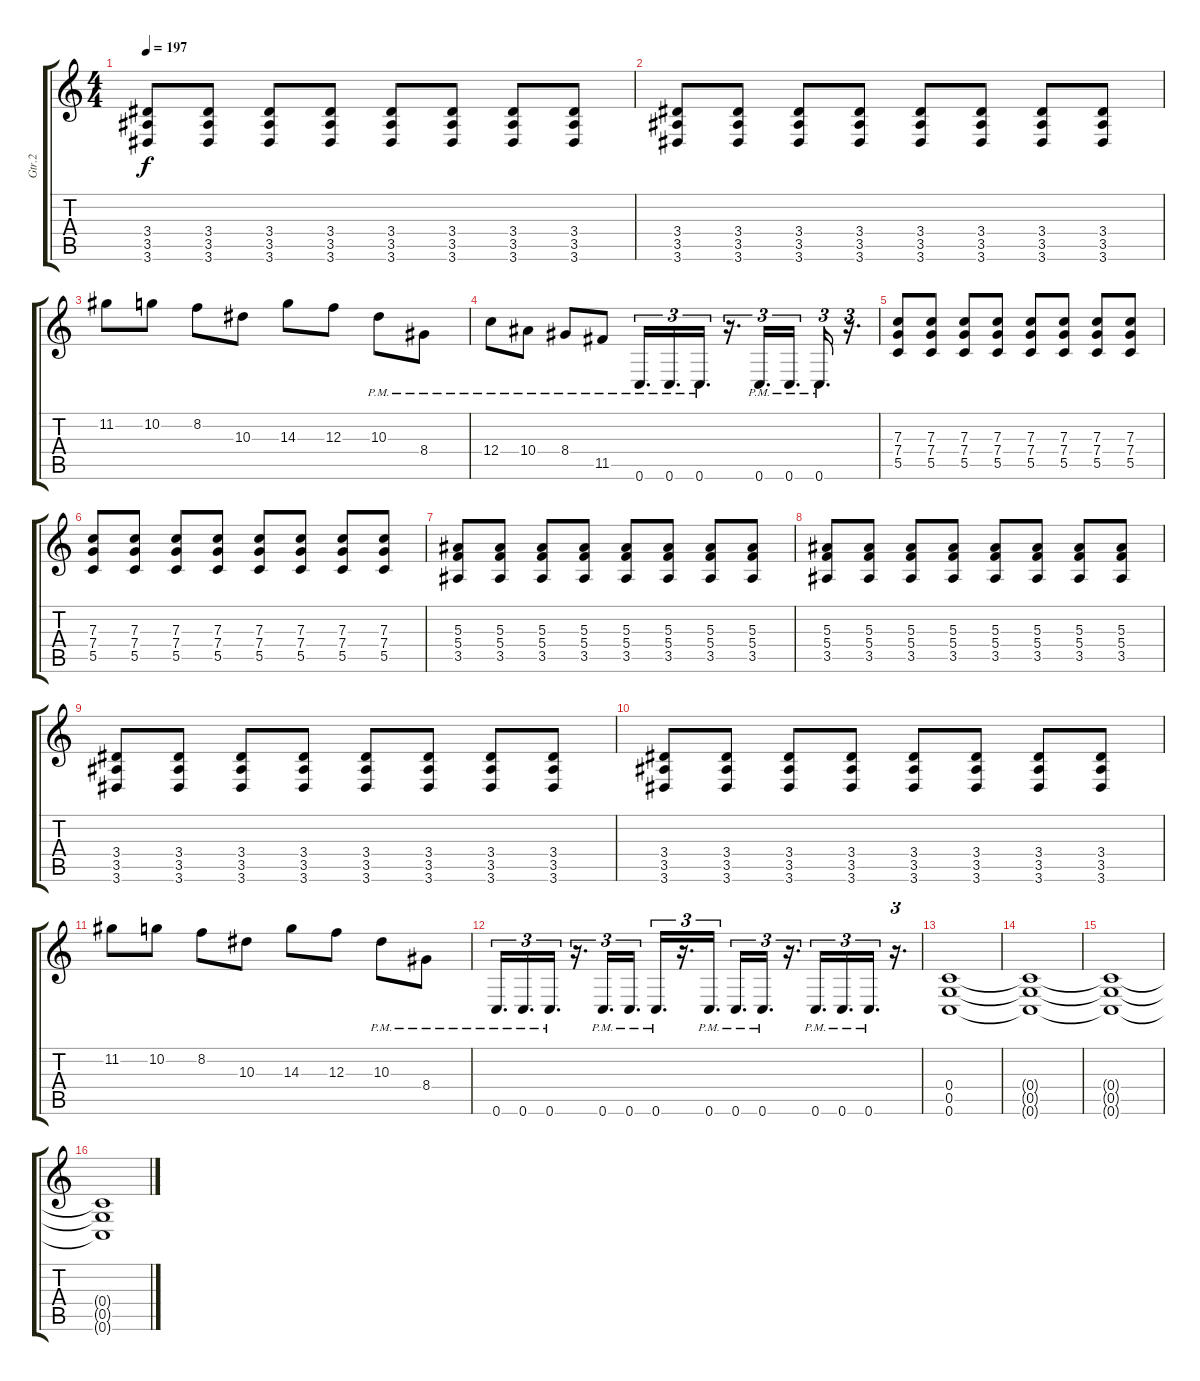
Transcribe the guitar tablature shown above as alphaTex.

\track ("Gtr.2" "Gtr.2") {instrument distortionguitar}
\staff {score tabs}
\tuning (D4 A3 F3 C3 G2 C2) {hide}
\ts (4 4)
\tempo 197
\clef g2
\ks c
(3.4 3.5 3.6).8{dy f} (3.4 3.5 3.6).8 (3.4 3.5 3.6).8 (3.4 3.5 3.6).8 (3.4 3.5 3.6).8 (3.4 3.5 3.6).8 (3.4 3.5 3.6).8 (3.4 3.5 3.6).8 |
(3.4 3.5 3.6).8 (3.4 3.5 3.6).8 (3.4 3.5 3.6).8 (3.4 3.5 3.6).8 (3.4 3.5 3.6).8 (3.4 3.5 3.6).8 (3.4 3.5 3.6).8 (3.4 3.5 3.6).8 |
11.2.8{volume 11} 10.2.8 8.2.8 10.3.8 14.3.8 12.3.8 10.3{pm}.8 8.4{pm}.8 |
12.4{pm}.8 10.4{pm}.8 8.4{pm}.8 11.5{pm}.8 0.6{pm}.16{d tu (3 2)} 0.6{pm}.16{d tu (3 2)} 0.6{pm}.16{d tu (3 2)} r.16{d tu (3 2)} 0.6{pm}.16{d tu (3 2)} 0.6{pm}.16{d tu (3 2)} 0.6{pm}.16{d tu (3 2)} r.16{d tu (3 2)} |
(7.3 7.4 5.5).8{volume 8} (7.3 7.4 5.5).8 (7.3 7.4 5.5).8 (7.3 7.4 5.5).8 (7.3 7.4 5.5).8 (7.3 7.4 5.5).8 (7.3 7.4 5.5).8 (7.3 7.4 5.5).8 |
(7.3 7.4 5.5).8 (7.3 7.4 5.5).8 (7.3 7.4 5.5).8 (7.3 7.4 5.5).8 (7.3 7.4 5.5).8 (7.3 7.4 5.5).8 (7.3 7.4 5.5).8 (7.3 7.4 5.5).8 |
(5.3 5.4 3.5).8 (5.3 5.4 3.5).8 (5.3 5.4 3.5).8 (5.3 5.4 3.5).8 (5.3 5.4 3.5).8 (5.3 5.4 3.5).8 (5.3 5.4 3.5).8 (5.3 5.4 3.5).8 |
(5.3 5.4 3.5).8 (5.3 5.4 3.5).8 (5.3 5.4 3.5).8 (5.3 5.4 3.5).8 (5.3 5.4 3.5).8 (5.3 5.4 3.5).8 (5.3 5.4 3.5).8 (5.3 5.4 3.5).8 |
(3.4 3.5 3.6).8 (3.4 3.5 3.6).8 (3.4 3.5 3.6).8 (3.4 3.5 3.6).8 (3.4 3.5 3.6).8 (3.4 3.5 3.6).8 (3.4 3.5 3.6).8 (3.4 3.5 3.6).8 |
(3.4 3.5 3.6).8 (3.4 3.5 3.6).8 (3.4 3.5 3.6).8 (3.4 3.5 3.6).8 (3.4 3.5 3.6).8 (3.4 3.5 3.6).8 (3.4 3.5 3.6).8 (3.4 3.5 3.6).8 |
11.2.8{volume 11} 10.2.8 8.2.8 10.3.8 14.3.8 12.3.8 10.3{pm}.8 8.4{pm}.8 |
0.6{pm}.16{d tu (3 2)} 0.6{pm}.16{d tu (3 2)} 0.6{pm}.16{d tu (3 2)} r.16{d tu (3 2)} 0.6{pm}.16{d tu (3 2)} 0.6{pm}.16{d tu (3 2)} 0.6{pm}.16{d tu (3 2)} r.16{d tu (3 2)} 0.6{pm}.16{d tu (3 2)} 0.6{pm}.16{d tu (3 2)} 0.6{pm}.16{d tu (3 2)} r.16{d tu (3 2)} 0.6{pm}.16{d tu (3 2)} 0.6{pm}.16{d tu (3 2)} 0.6{pm}.16{d tu (3 2)} r.16{d tu (3 2)} |
(0.4 0.5 0.6).1{volume 4} |
(0.4{t} 0.5{t} 0.6{t}).1 |
(0.4{t} 0.5{t} 0.6{t}).1 |
(0.4{t} 0.5{t} 0.6{t}).1
